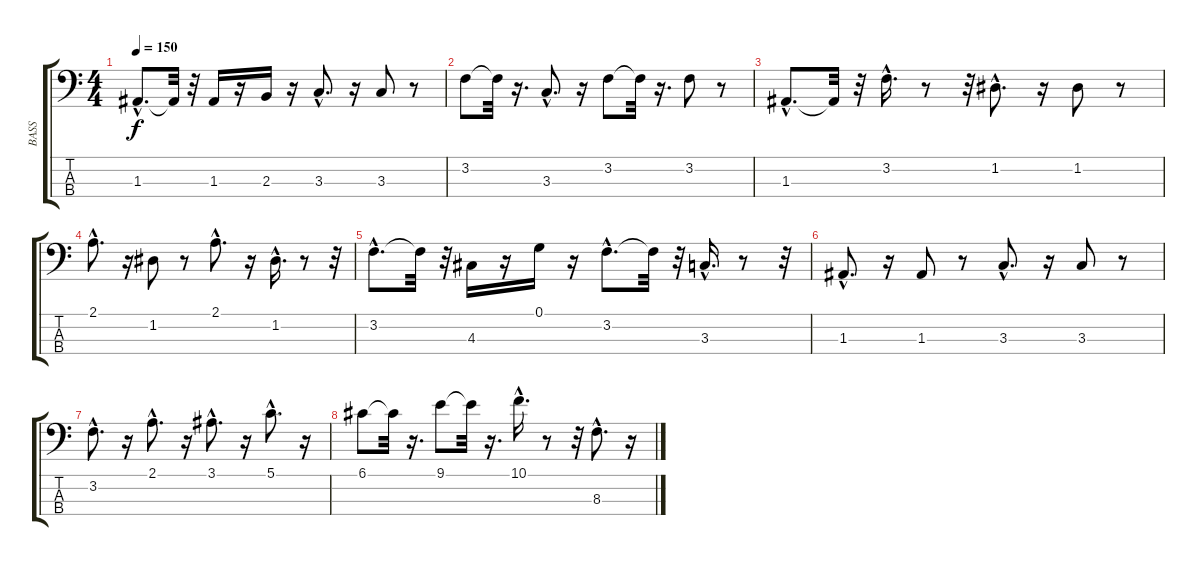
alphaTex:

\track ("BASS" "BASS") {instrument electricbassfinger}
\staff {score tabs}
\tuning (G2 D2 A1 E1) {hide}
\ts (4 4)
\tempo 150
\clef f4
\ks c
1.3{hac}.8{d dy f} 1.3{t}.32 r.32 1.3.16 r.16 2.3.16 r.16 3.3{hac}.8{d} r.16 3.3.8 r.8 |
3.2.8 3.2{t}.32 r.16{d} 3.3{hac}.8{d} r.16 3.2.8 3.2{t}.32 r.16{d} 3.2.8 r.8 |
1.3{hac}.8{d} 1.3{t}.32 r.32 3.2{hac}.16{d} r.8 r.32 1.2{hac}.8{d} r.16 1.2.8 r.8 |
2.1{hac}.8{d} r.16 1.2.8 r.8 2.1{hac}.8{d} r.16 1.2{hac}.16{d} r.8 r.32 |
3.2{hac}.8{d} 3.2{t}.32 r.32 4.3.16 r.16 0.1.16 r.16 3.2{hac}.8{d} 3.2{t}.32 r.32 3.3{hac}.16{d} r.8 r.32 |
1.3{hac}.8{d} r.16 1.3.8 r.8 3.3{hac}.8{d} r.16 3.3.8 r.8 |
3.2{hac}.8{d} r.16 2.1{hac}.8{d} r.16 3.1{hac}.8{d} r.16 5.1{hac}.8{d} r.16 |
6.1.8 6.1{t}.32 r.16{d} 9.1.8 9.1{t}.32 r.16{d} 10.1{hac}.16{d} r.8 r.32 8.3{hac}.8{d} r.16
